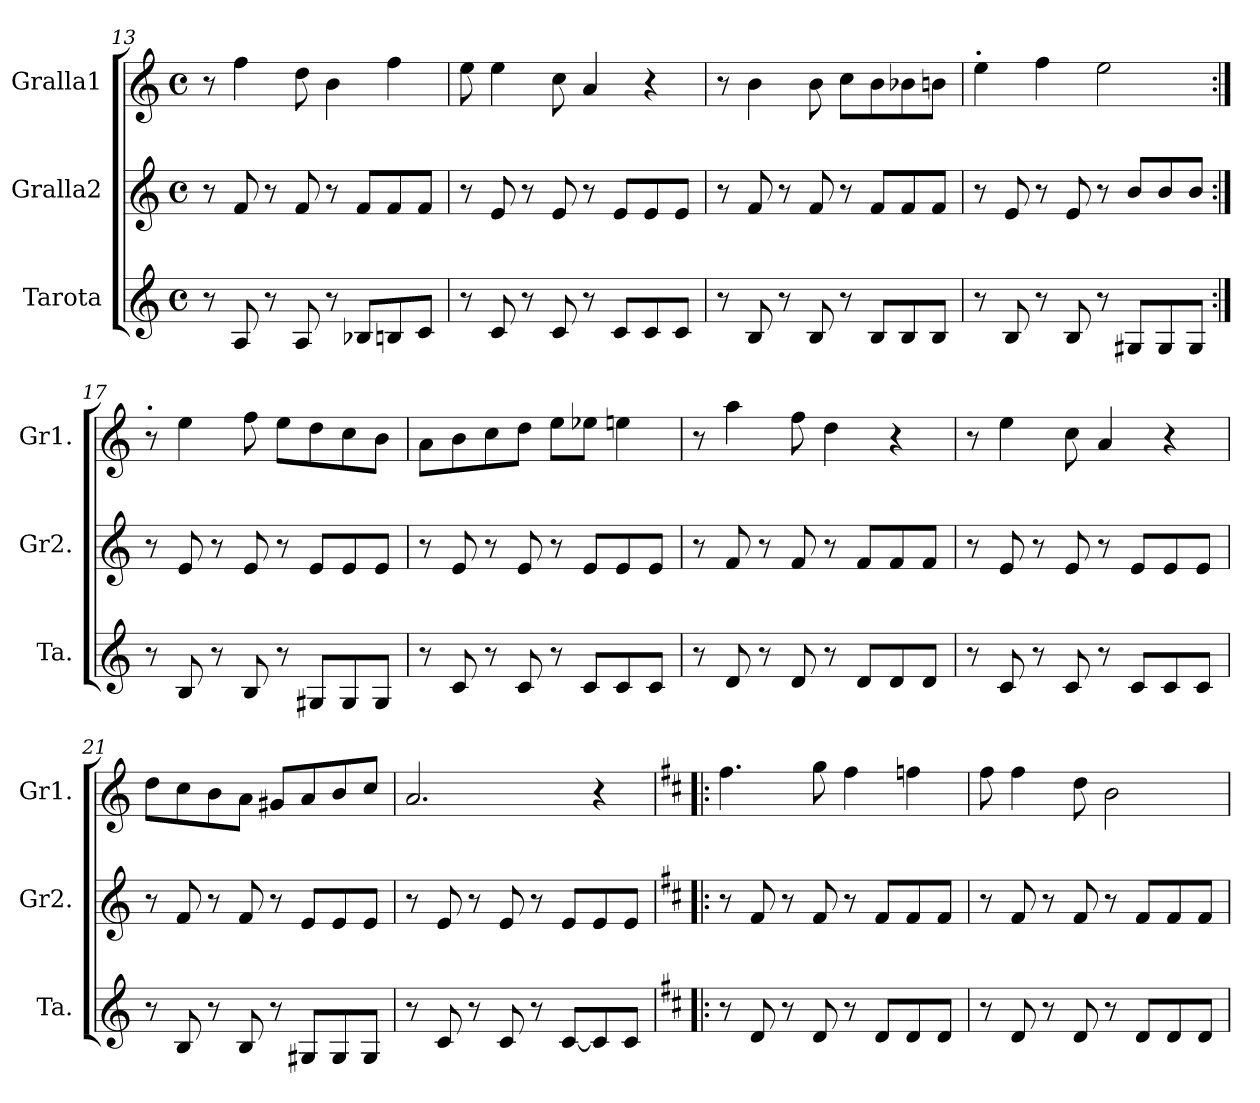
**kern	**kern	**kern
*part3	*part2	*part1
*staff3	*staff2	*staff1
*I"Tarota	*I"Gralla2	*I"Gralla1
*I'Ta.	*I'Gr2.	*I'Gr1.
!!LO:LB:g=z
*clefG2	*clefG2	*clefG2
*k[]	*k[]	*k[]
*M4/4	*M4/4	*M4/4
*met(c)	*met(c)	*met(c)
=13	=13	=13
8r	8r	8r
8A/	8f/	4ff\
8r	8r	.
8A/	8f/	8dd\
8r	8r	4b\
8B-X/L	8f/L	.
8Bn/	8f/	4ff\
8c/J	8f/J	.
=14	=14	=14
8r	8r	8ee\
8c/	8e/	4ee\
8r	8r	.
8c/	8e/	8cc\
8r	8r	4a/
8c/L	8e/L	.
8c/	8e/	4r
8c/J	8e/J	.
=15	=15	=15
8r	8r	8r
8B/	8f/	4b\
8r	8r	.
8B/	8f/	8b\
8r	8r	8cc\L
8B/L	8f/L	8b\
8B/	8f/	8b-X\
8B/J	8f/J	8bn\J
=16	=16	=16
!	!	!LO:TX:a:B:t=.
8r	8r	4ee\
8B/	8e/	.
8r	8r	4ff\
8B/	8e/	.
8r	8r	2ee\
8G#X/L	8b/L	.
8G#/	8b/	.
8G#/J	8b/J	.
=17:|!	=17:|!	=17:|!
!	!	!LO:TX:a:B:t=.
8r	8r	8r
8B/	8e/	4ee\
8r	8r	.
8B/	8e/	8ff\
8r	8r	8ee\L
8G#X/L	8e/L	8dd\
8G#/	8e/	8cc\
8G#/J	8e/J	8b\J
=18	=18	=18
8r	8r	8a\L
8c/	8e/	8b\
8r	8r	8cc\
8c/	8e/	8dd\J
8r	8r	8ee\L
8c/L	8e/L	8ee-X\J
8c/	8e/	4een\
8c/J	8e/J	.
!!LO:LB:g=z
=19	=19	=19
8r	8r	8r
8d/	8f/	4aa\
8r	8r	.
8d/	8f/	8ff\
8r	8r	4dd\
8d/L	8f/L	.
8d/	8f/	4r
8d/J	8f/J	.
=20	=20	=20
8r	8r	8r
8c/	8e/	4ee\
8r	8r	.
8c/	8e/	8cc\
8r	8r	4a/
8c/L	8e/L	.
8c/	8e/	4r
8c/J	8e/J	.
=21	=21	=21
8r	8r	8dd\L
8B/	8f/	8cc\
8r	8r	8b\
8B/	8f/	8a\J
8r	8r	8g#X/L
8G#X/L	8e/L	8a/
8G#/	8e/	8b/
8G#/J	8e/J	8cc/J
=22	=22	=22
8r	8r	2.a/
8c/	8e/	.
8r	8r	.
8c/	8e/	.
8r	8r	.
[8c/L	8e/L	.
8c/]	8e/	4r
8c/J	8e/J	.
=23!|:	=23!|:	=23!|:
*k[f#c#]	*k[f#c#]	*k[f#c#]
8r	8r	4.ff#\
8d/	8f#/	.
8r	8r	.
8d/	8f#/	8gg\
8r	8r	4ff#\
8d/L	8f#/L	.
8d/	8f#/	4ffn\
8d/J	8f#/J	.
=24	=24	=24
8r	8r	8ff#\
8d/	8f#/	4ff#\
8r	8r	.
8d/	8f#/	8dd\
8r	8r	2b\
8d/L	8f#/L	.
8d/	8f#/	.
8d/J	8f#/J	.
=	=	=
*-	*-	*-
